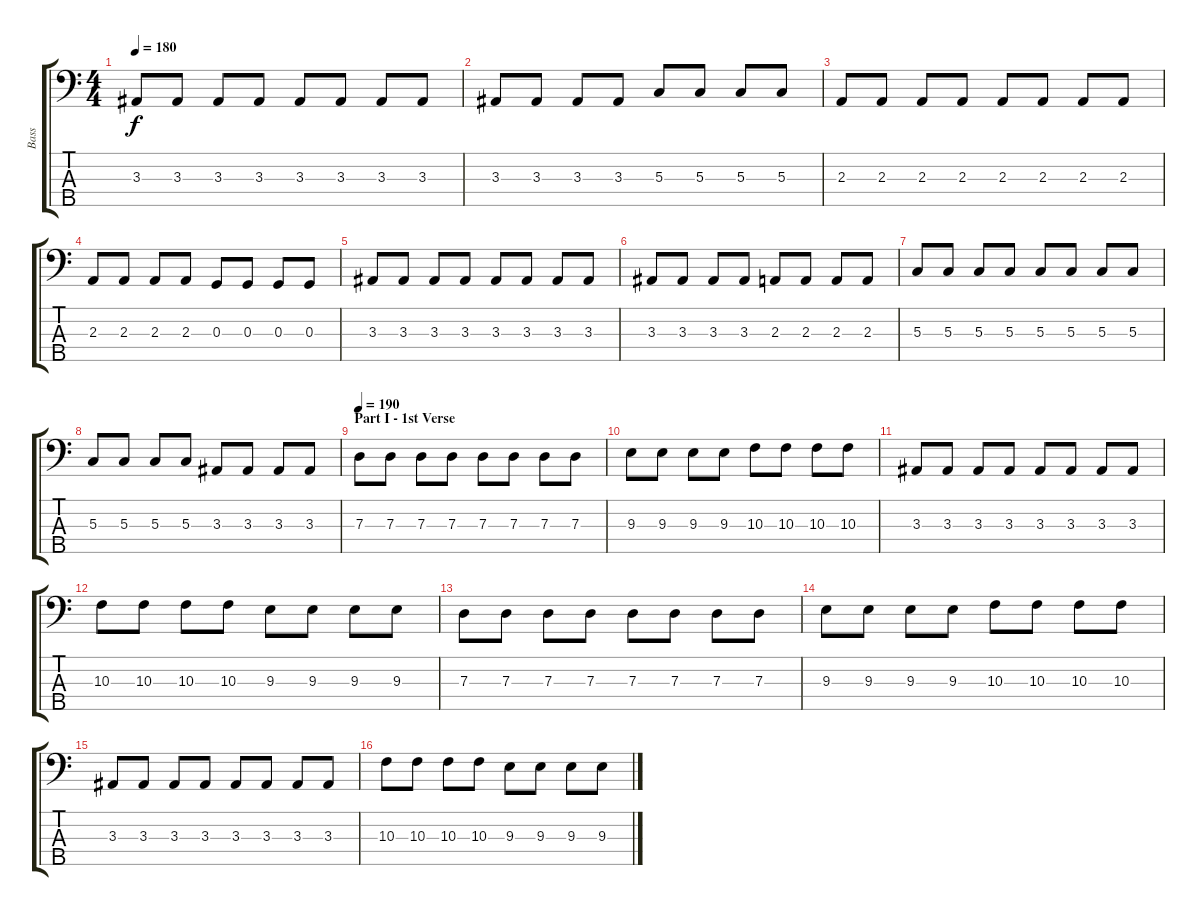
\track ("Bass" "Bass") {instrument electricbassfinger}
\staff {score tabs}
\tuning (F2 C2 G1 D1 A0) {hide}
\ts (4 4)
\tempo 180
\clef f4
\ks c
3.3.8{dy f} 3.3.8 3.3.8 3.3.8 3.3.8 3.3.8 3.3.8 3.3.8 |
3.3.8 3.3.8 3.3.8 3.3.8 5.3.8 5.3.8 5.3.8 5.3.8 |
2.3.8 2.3.8 2.3.8 2.3.8 2.3.8 2.3.8 2.3.8 2.3.8 |
2.3.8 2.3.8 2.3.8 2.3.8 0.3.8 0.3.8 0.3.8 0.3.8 |
3.3.8 3.3.8 3.3.8 3.3.8 3.3.8 3.3.8 3.3.8 3.3.8 |
3.3.8 3.3.8 3.3.8 3.3.8 2.3.8 2.3.8 2.3.8 2.3.8 |
5.3.8 5.3.8 5.3.8 5.3.8 5.3.8 5.3.8 5.3.8 5.3.8 |
5.3.8 5.3.8 5.3.8 5.3.8 3.3.8 3.3.8 3.3.8 3.3.8 |
\section ("" "Part I - 1st Verse")
\tempo 190
7.3.8 7.3.8 7.3.8 7.3.8 7.3.8 7.3.8 7.3.8 7.3.8 |
9.3.8 9.3.8 9.3.8 9.3.8 10.3.8 10.3.8 10.3.8 10.3.8 |
3.3.8 3.3.8 3.3.8 3.3.8 3.3.8 3.3.8 3.3.8 3.3.8 |
10.3.8 10.3.8 10.3.8 10.3.8 9.3.8 9.3.8 9.3.8 9.3.8 |
7.3.8 7.3.8 7.3.8 7.3.8 7.3.8 7.3.8 7.3.8 7.3.8 |
9.3.8 9.3.8 9.3.8 9.3.8 10.3.8 10.3.8 10.3.8 10.3.8 |
3.3.8 3.3.8 3.3.8 3.3.8 3.3.8 3.3.8 3.3.8 3.3.8 |
10.3.8 10.3.8 10.3.8 10.3.8 9.3.8 9.3.8 9.3.8 9.3.8
